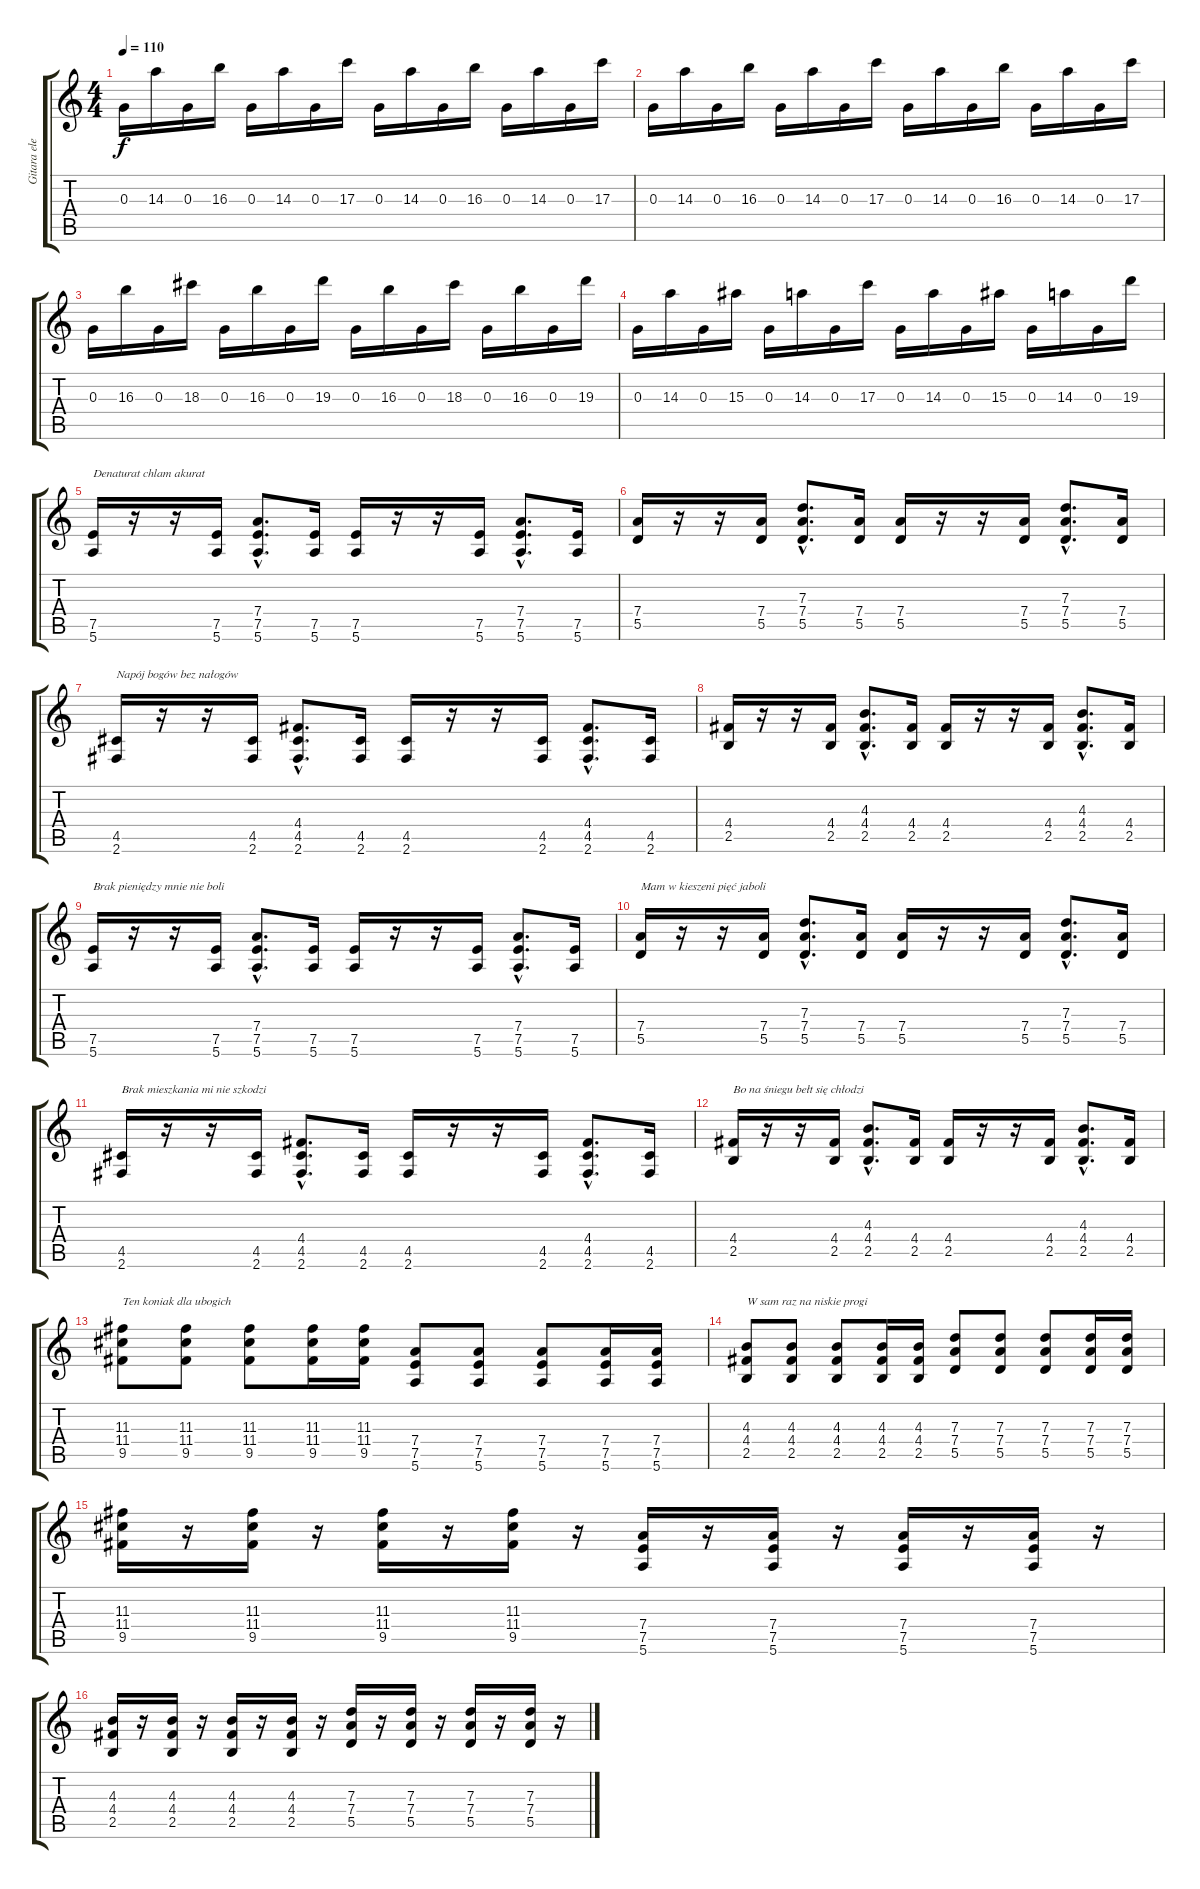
\track ("Gitara elektryczna" "Gitara ele") {instrument distortionguitar}
\staff {score tabs}
\tuning (E4 B3 G3 D3 A2 E2) {hide}
\ts (4 4)
\tempo 110
\clef g2
\ks c
0.3.16{dy f} 14.3.16 0.3.16 16.3.16 0.3.16 14.3.16 0.3.16 17.3.16 0.3.16 14.3.16 0.3.16 16.3.16 0.3.16 14.3.16 0.3.16 17.3.16 |
0.3.16 14.3.16 0.3.16 16.3.16 0.3.16 14.3.16 0.3.16 17.3.16 0.3.16 14.3.16 0.3.16 16.3.16 0.3.16 14.3.16 0.3.16 17.3.16 |
0.3.16 16.3.16 0.3.16 18.3.16 0.3.16 16.3.16 0.3.16 19.3.16 0.3.16 16.3.16 0.3.16 18.3.16 0.3.16 16.3.16 0.3.16 19.3.16 |
0.3.16 14.3.16 0.3.16 15.3.16 0.3.16 14.3.16 0.3.16 17.3.16 0.3.16 14.3.16 0.3.16 15.3.16 0.3.16 14.3.16 0.3.16 19.3.16 |
(7.5 5.6).16{txt "Denaturat chlam akurat"} r.16 r.16 (7.5 5.6).16 (7.4{hac} 7.5{hac} 5.6{hac}).8{d} (7.5 5.6).16 (7.5 5.6).16 r.16 r.16 (7.5 5.6).16 (7.4{hac} 7.5{hac} 5.6{hac}).8{d} (7.5 5.6).16 |
(7.4 5.5).16 r.16 r.16 (7.4 5.5).16 (7.3{hac} 7.4{hac} 5.5{hac}).8{d} (7.4 5.5).16 (7.4 5.5).16 r.16 r.16 (7.4 5.5).16 (7.3{hac} 7.4{hac} 5.5{hac}).8{d} (7.4 5.5).16 |
(4.5 2.6).16{txt "Napój bogów bez nałogów"} r.16 r.16 (4.5 2.6).16 (4.4{hac} 4.5{hac} 2.6{hac}).8{d} (4.5 2.6).16 (4.5 2.6).16 r.16 r.16 (4.5 2.6).16 (4.4{hac} 4.5{hac} 2.6{hac}).8{d} (4.5 2.6).16 |
(4.4 2.5).16 r.16 r.16 (4.4 2.5).16 (4.3{hac} 4.4{hac} 2.5{hac}).8{d} (4.4 2.5).16 (4.4 2.5).16 r.16 r.16 (4.4 2.5).16 (4.3{hac} 4.4{hac} 2.5{hac}).8{d} (4.4 2.5).16 |
(7.5 5.6).16{txt "Brak pieniędzy mnie nie boli"} r.16 r.16 (7.5 5.6).16 (7.4{hac} 7.5{hac} 5.6{hac}).8{d} (7.5 5.6).16 (7.5 5.6).16 r.16 r.16 (7.5 5.6).16 (7.4{hac} 7.5{hac} 5.6{hac}).8{d} (7.5 5.6).16 |
(7.4 5.5).16{txt "Mam w kieszeni pięć jaboli"} r.16 r.16 (7.4 5.5).16 (7.3{hac} 7.4{hac} 5.5{hac}).8{d} (7.4 5.5).16 (7.4 5.5).16 r.16 r.16 (7.4 5.5).16 (7.3{hac} 7.4{hac} 5.5{hac}).8{d} (7.4 5.5).16 |
(4.5 2.6).16{txt "Brak mieszkania mi nie szkodzi"} r.16 r.16 (4.5 2.6).16 (4.4{hac} 4.5{hac} 2.6{hac}).8{d} (4.5 2.6).16 (4.5 2.6).16 r.16 r.16 (4.5 2.6).16 (4.4{hac} 4.5{hac} 2.6{hac}).8{d} (4.5 2.6).16 |
(4.4 2.5).16{txt "Bo na śniegu bełt się chłodzi"} r.16 r.16 (4.4 2.5).16 (4.3{hac} 4.4{hac} 2.5{hac}).8{d} (4.4 2.5).16 (4.4 2.5).16 r.16 r.16 (4.4 2.5).16 (4.3{hac} 4.4{hac} 2.5{hac}).8{d} (4.4 2.5).16 |
(11.3 11.4 9.5).8{txt "Ten koniak dla ubogich"} (11.3 11.4 9.5).8 (11.3 11.4 9.5).8 (11.3 11.4 9.5).16 (11.3 11.4 9.5).16 (7.4 7.5 5.6).8 (7.4 7.5 5.6).8 (7.4 7.5 5.6).8 (7.4 7.5 5.6).16 (7.4 7.5 5.6).16 |
(4.3 4.4 2.5).8{txt "W sam raz na niskie progi"} (4.3 4.4 2.5).8 (4.3 4.4 2.5).8 (4.3 4.4 2.5).16 (4.3 4.4 2.5).16 (7.3 7.4 5.5).8 (7.3 7.4 5.5).8 (7.3 7.4 5.5).8 (7.3 7.4 5.5).16 (7.3 7.4 5.5).16 |
(11.3 11.4 9.5).16 r.16 (11.3 11.4 9.5).16 r.16 (11.3 11.4 9.5).16 r.16 (11.3 11.4 9.5).16 r.16 (7.4 7.5 5.6).16 r.16 (7.4 7.5 5.6).16 r.16 (7.4 7.5 5.6).16 r.16 (7.4 7.5 5.6).16 r.16 |
(4.3 4.4 2.5).16 r.16 (4.3 4.4 2.5).16 r.16 (4.3 4.4 2.5).16 r.16 (4.3 4.4 2.5).16 r.16 (7.3 7.4 5.5).16 r.16 (7.3 7.4 5.5).16 r.16 (7.3 7.4 5.5).16 r.16 (7.3 7.4 5.5).16 r.16
